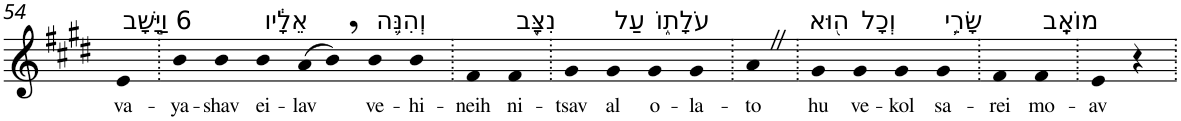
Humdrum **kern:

**kern	**text
*part1	*part1
*staff1	*staff1
*I"Piano	*
*I'Pno	*
!!LO:PB:g=z
*clefG2	*
*k[f#c#g#d#]	*
*E:	*
=54	=54
!LO:TX:a:t=6 וַיָּ֣שָׁב	!
!	!LO:LY:b
4e	va-
=55.	=55.
!	!LO:LY:b
4b	-ya-
!	!LO:LY:b
4b	-shav
!LO:TX:a:t=אֵלָ֔יו	!
!	!LO:LY:b
4b	ei-
!	!LO:LY:b
(>8a	-lav
8b,)	.
!LO:TX:a:t=וְהִנֵּ֥ה	!
!	!LO:LY:b
4b	ve-
!	!LO:LY:b
4b	-hi-
=56.	=56.
!	!LO:LY:b
4f#	-neih
!LO:TX:a:t=נִצָּ֖ב	!
!	!LO:LY:b
4f#	ni-
=57.	=57.
!	!LO:LY:b
4g#	-tsav
!LO:TX:a:t=עַל	!
!	!LO:LY:b
4g#	al
!LO:TX:a:t=עֹלָת֑וֹ	!
!	!LO:LY:b
4g#	o-
!	!LO:LY:b
4g#	-la-
=58.	=58.
!	!LO:LY:b
4aZ	-to
=59.	=59.
!LO:TX:a:t=ה֖וּא	!
!	!LO:LY:b
4g#	hu
!LO:TX:a:t=וְכָל	!
!	!LO:LY:b
4g#	ve-
!	!LO:LY:b
4g#	-kol
!LO:TX:a:t=שָׂרֵ֥י	!
!	!LO:LY:b
4g#	sa-
=60.	=60.
!	!LO:LY:b
4f#	-rei
!LO:TX:a:t=מוֹאָֽב	!
!	!LO:LY:b
4f#	mo-
=61.	=61.
!	!LO:LY:b
4e	-av
4r	.
=.	=.
*-	*-
